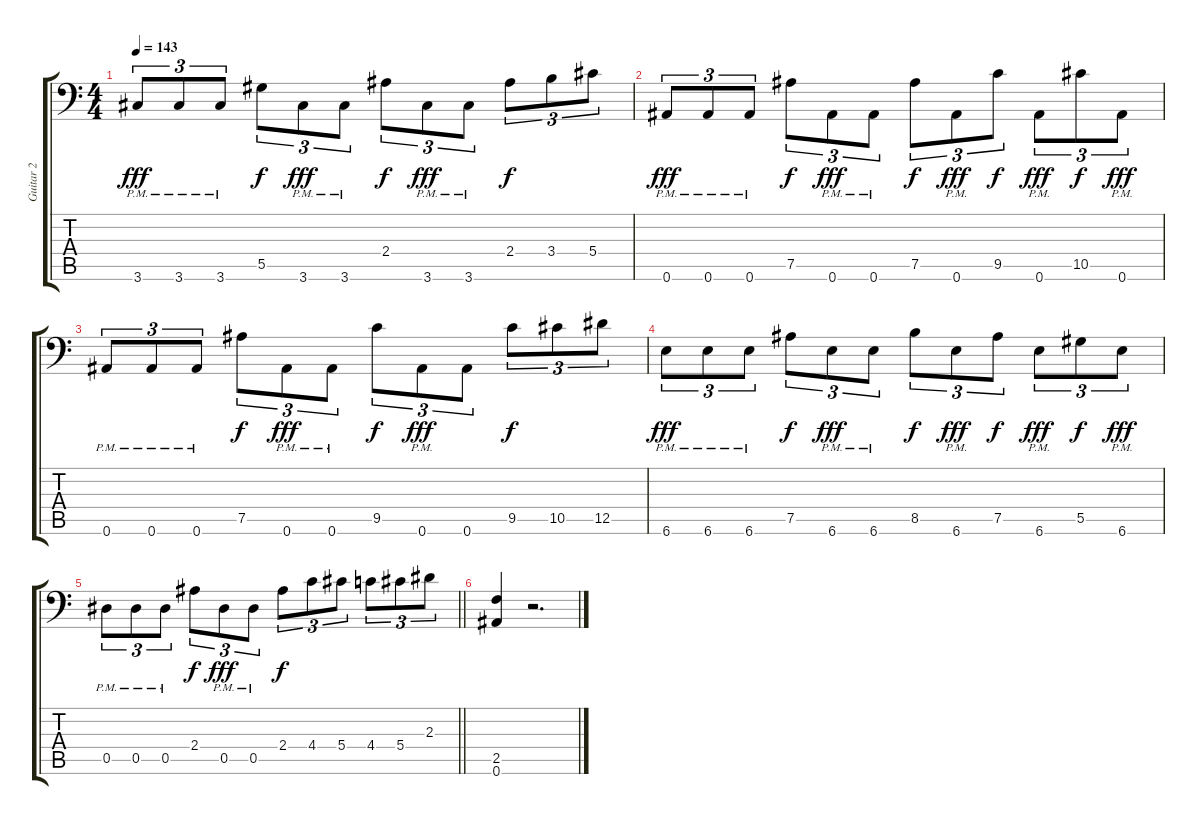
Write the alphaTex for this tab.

\track ("Guitar 2" "Guitar 2") {instrument distortionguitar}
\staff {score tabs}
\tuning (Bb3 F3 Db3 Ab2 Eb2 Bb1) {hide}
\ts (4 4)
\tempo 143
\clef f4
\ks c
3.6{pm}.8{tu (3 2) dy fff} 3.6{pm}.8{tu (3 2)} 3.6{pm}.8{tu (3 2)} 5.5.8{tu (3 2) dy f} 3.6{pm}.8{tu (3 2) dy fff} 3.6{pm}.8{tu (3 2)} 2.4.8{tu (3 2) dy f} 3.6{pm}.8{tu (3 2) dy fff} 3.6{pm}.8{tu (3 2)} 2.4.8{tu (3 2) dy f} 3.4.8{tu (3 2)} 5.4.8{tu (3 2)} |
0.6{pm}.8{tu (3 2) dy fff} 0.6{pm}.8{tu (3 2)} 0.6{pm}.8{tu (3 2)} 7.5.8{tu (3 2) dy f} 0.6{pm}.8{tu (3 2) dy fff} 0.6{pm}.8{tu (3 2)} 7.5.8{tu (3 2) dy f} 0.6{pm}.8{tu (3 2) dy fff} 9.5.8{tu (3 2) dy f} 0.6{pm}.8{tu (3 2) dy fff} 10.5.8{tu (3 2) dy f} 0.6{pm}.8{tu (3 2) dy fff} |
0.6{pm}.8{tu (3 2)} 0.6{pm}.8{tu (3 2)} 0.6{pm}.8{tu (3 2)} 7.5.8{tu (3 2) dy f} 0.6{pm}.8{tu (3 2) dy fff} 0.6{pm}.8{tu (3 2)} 9.5.8{tu (3 2) dy f} 0.6{pm}.8{tu (3 2) dy fff} 0.6.8{tu (3 2)} 9.5.8{tu (3 2) dy f} 10.5.8{tu (3 2)} 12.5.8{tu (3 2)} |
6.6{pm}.8{tu (3 2) dy fff} 6.6{pm}.8{tu (3 2)} 6.6{pm}.8{tu (3 2)} 7.5.8{tu (3 2) dy f} 6.6{pm}.8{tu (3 2) dy fff} 6.6{pm}.8{tu (3 2)} 8.5.8{tu (3 2) dy f} 6.6{pm}.8{tu (3 2) dy fff} 7.5.8{tu (3 2) dy f} 6.6{pm}.8{tu (3 2) dy fff} 5.5.8{tu (3 2) dy f} 6.6{pm}.8{tu (3 2) dy fff} |
\barLineRight lightlight
0.5{pm}.8{tu (3 2)} 0.5{pm}.8{tu (3 2)} 0.5{pm}.8{tu (3 2)} 2.4.8{tu (3 2) dy f} 0.5{pm}.8{tu (3 2) dy fff} 0.5{pm}.8{tu (3 2)} 2.4.8{tu (3 2) dy f} 4.4.8{tu (3 2)} 5.4.8{tu (3 2)} 4.4.8{tu (3 2)} 5.4.8{tu (3 2)} 2.3.8{tu (3 2)} |
(2.5 0.6).4 r.2{d}
